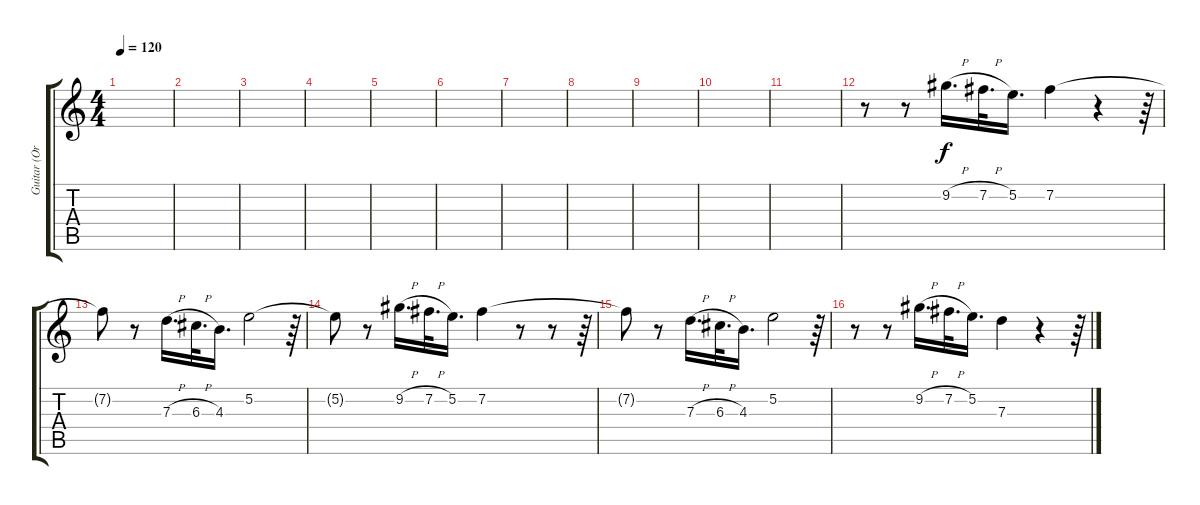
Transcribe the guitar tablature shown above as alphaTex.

\track ("Guitar (Orchestral)" "Guitar (Or") {instrument overdrivenguitar}
\staff {score tabs}
\tuning (E4 B3 G3 D3 A2 E2) {hide}
\ts (4 4)
\tempo 120
\clef g2
\ks c
|
|
|
|
|
|
|
|
|
|
|
r.8 r.8 9.2{h}.16{d} 7.2{h}.32{d} 5.2.16{d} 7.2.4 r.4 r.64 |
7.2{t}.8 r.8 7.3{h}.16{d} 6.3{h}.32{d} 4.3.16{d} 5.2.2 r.64 |
5.2{t}.8 r.8 9.2{h}.16{d} 7.2{h}.32{d} 5.2.16{d} 7.2.4 r.8 r.8 r.64 |
7.2{t}.8 r.8 7.3{h}.16{d} 6.3{h}.32{d} 4.3.16{d} 5.2.2 r.64 |
r.8 r.8 9.2{h}.16{d} 7.2{h}.32{d} 5.2.16{d} 7.3.4 r.4 r.64
